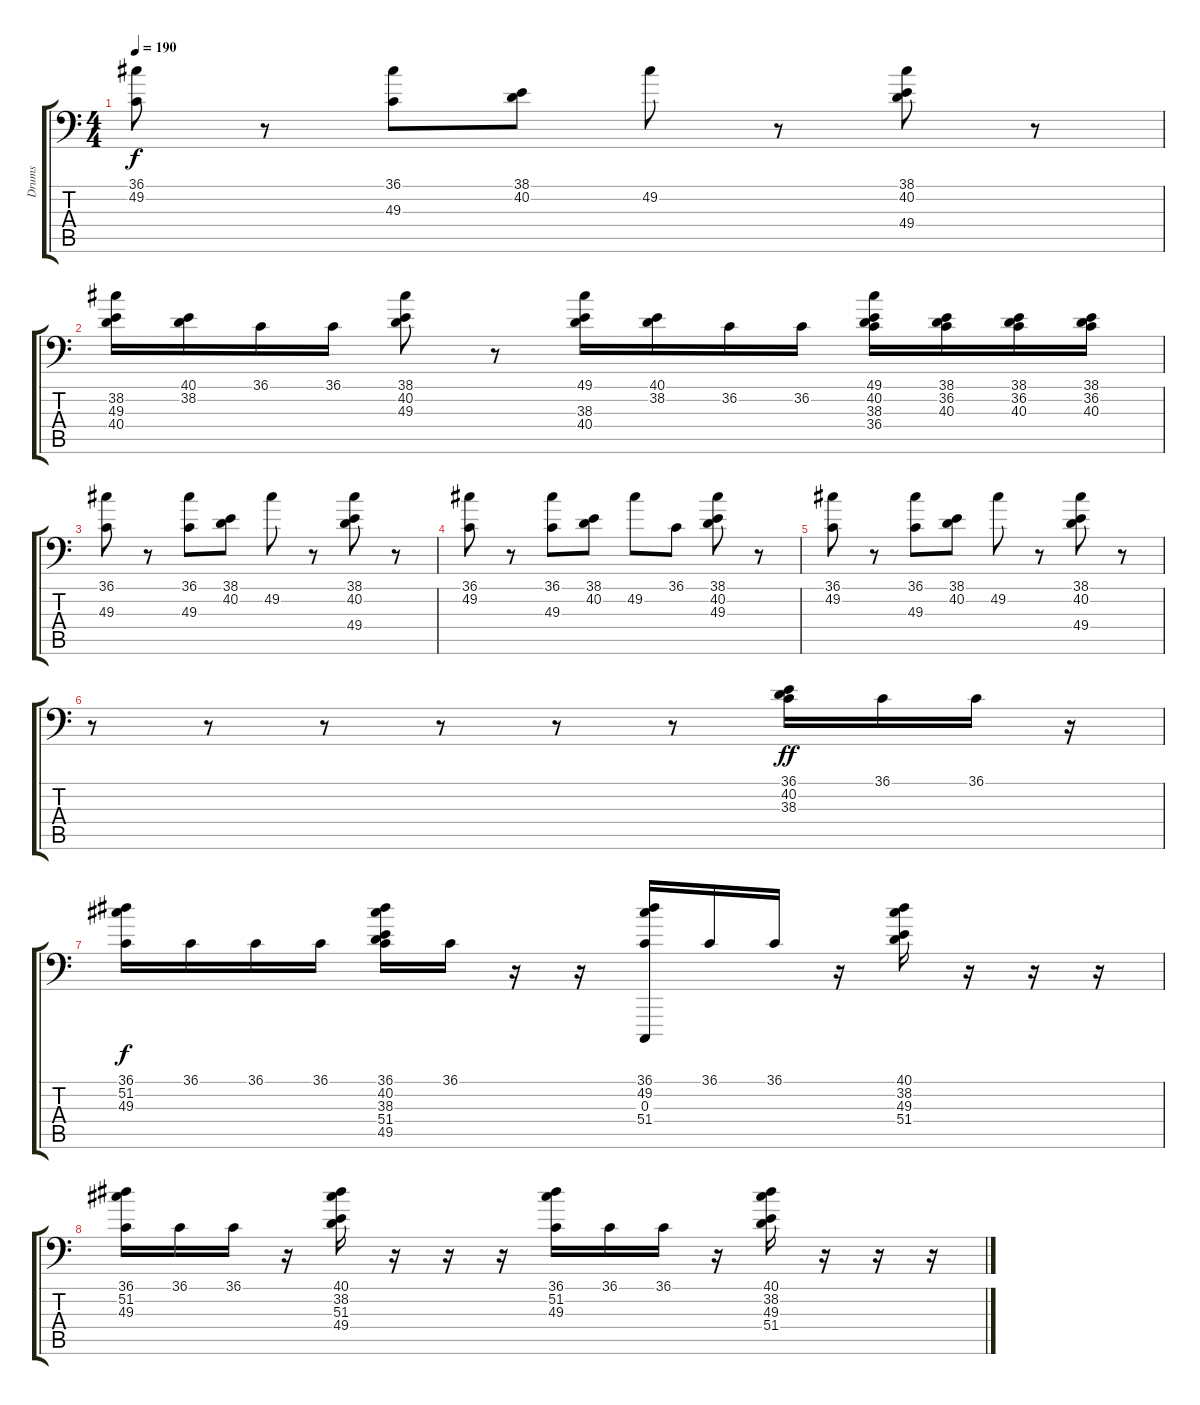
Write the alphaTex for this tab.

\track ("Drums" "Drums") {instrument acousticgrandpiano}
\staff {score tabs}
\tuning (C-1 C-1 C-1 C-1 C-1 C-1) {hide}
\ts (4 4)
\tempo 190
\clef f4
\ks c
(36.1 49.2).8{dy f} r.8 (36.1 49.3).8 (38.1 40.2).8 49.2.8 r.8 (38.1 40.2 49.4).8 r.8 |
(38.2 49.3 40.4).16 (40.1 38.2).16 36.1.16 36.1.16 (38.1 40.2 49.3).8 r.8 (49.1 38.3 40.4).16 (40.1 38.2).16 36.2.16 36.2.16 (49.1 40.2 38.3 36.4).16 (38.1 36.2 40.3).16 (38.1 36.2 40.3).16 (38.1 36.2 40.3).16 |
(36.1 49.3).8 r.8 (36.1 49.3).8 (38.1 40.2).8 49.2.8 r.8 (38.1 40.2 49.4).8 r.8 |
(36.1 49.2).8 r.8 (36.1 49.3).8 (38.1 40.2).8 49.2.8 36.1.8 (38.1 40.2 49.3).8 r.8 |
(36.1 49.2).8 r.8 (36.1 49.3).8 (38.1 40.2).8 49.2.8 r.8 (38.1 40.2 49.4).8 r.8 |
r.8 r.8 r.8 r.8 r.8 r.8 (36.1 40.2 38.3).16{dy ff} 36.1.16 36.1.16 r.16 |
(36.1 51.2 49.3).16{dy f} 36.1.16 36.1.16 36.1.16 (36.1 40.2 38.3 51.4 49.5).16 36.1.16 r.16 r.16 (36.1 49.2 0.3 51.4).16 36.1.16 36.1.16 r.16 (40.1 38.2 49.3 51.4).16 r.16 r.16 r.16 |
(36.1 51.2 49.3).16 36.1.16 36.1.16 r.16 (40.1 38.2 51.3 49.4).16 r.16 r.16 r.16 (36.1 51.2 49.3).16 36.1.16 36.1.16 r.16 (40.1 38.2 49.3 51.4).16 r.16 r.16 r.16
